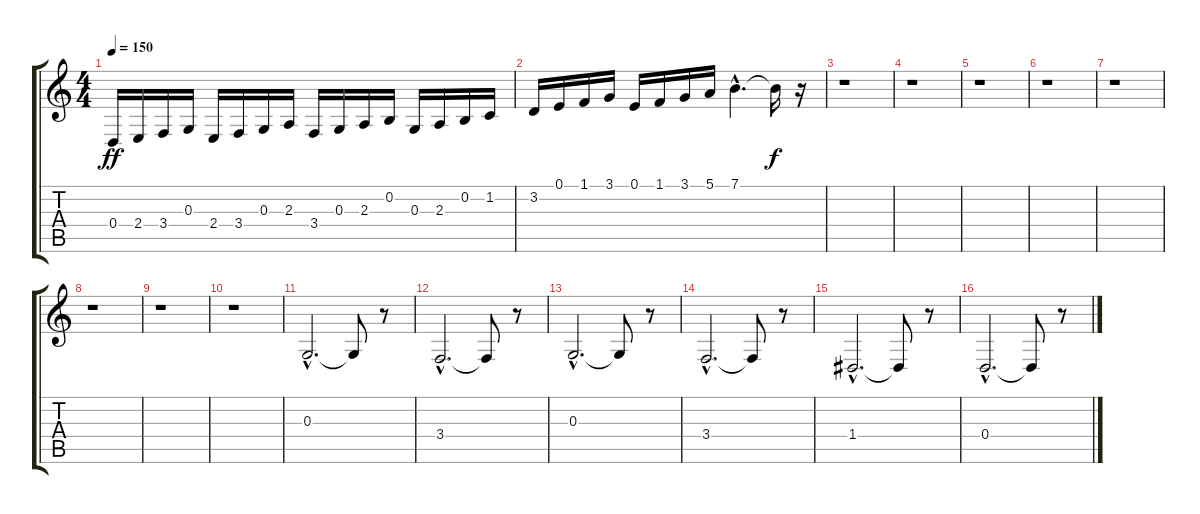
\track "" {instrument stringensemble1}
\staff {score tabs}
\tuning (E4 B3 G3 D3 A2 E2) {hide}
\ts (4 4)
\tempo 150
\clef g2
\ks c
0.4.16{dy ff} 2.4.16 3.4.16 0.3.16 2.4.16 3.4.16 0.3.16 2.3.16 3.4.16 0.3.16 2.3.16 0.2.16 0.3.16 2.3.16 0.2.16 1.2.16 |
3.2.16 0.1.16 1.1.16 3.1.16 0.1.16 1.1.16 3.1.16 5.1.16 7.1{hac}.4{d} 7.1{t}.16{dy f} r.16 |
r.1 |
r.1 |
r.1 |
r.1 |
r.1 |
r.1 |
r.1 |
r.1 |
0.3{hac}.2{d} 0.3{t}.8 r.8 |
3.4{hac}.2{d} 3.4{t}.8 r.8 |
0.3{hac}.2{d} 0.3{t}.8 r.8 |
3.4{hac}.2{d} 3.4{t}.8 r.8 |
1.4{hac}.2{d} 1.4{t}.8 r.8 |
0.4{hac}.2{d} 0.4{t}.8 r.8
